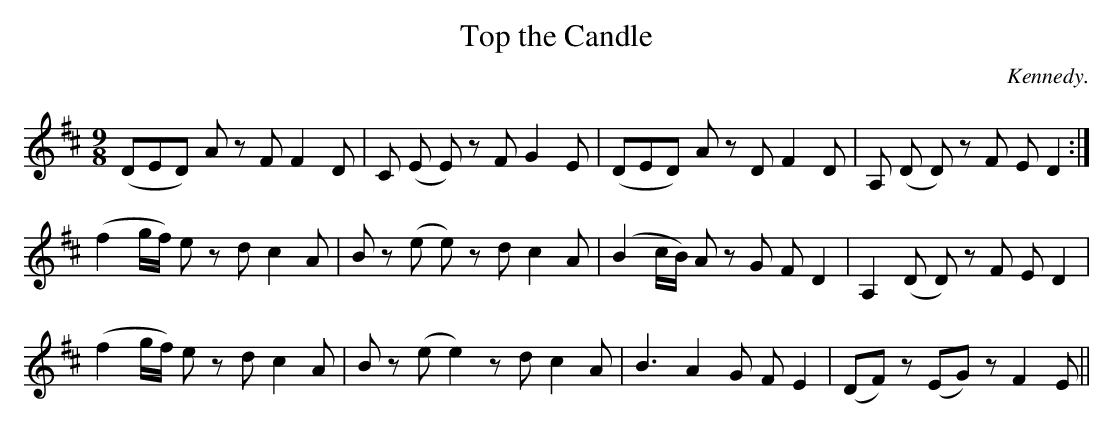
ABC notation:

X:1
T: Top the Candle
C: Kennedy.
M: 9/8
K: D
(DED) A z F F2 D | C (E E) z F G2 E | (DED) A z D F2 D | A, (D D) z F E D2 :|
(f2 g/f/) e z d c2 A | B z (e e) z d c2 A | (B2 c/B/) A z G F D2 | A,2 (D D) z F E D2 |
(f2 g/f/) e z d c2 A | B z (e e2) z d c2 A | B3 A2 G F E2 | (DF) z (EG) z F2 E ||
